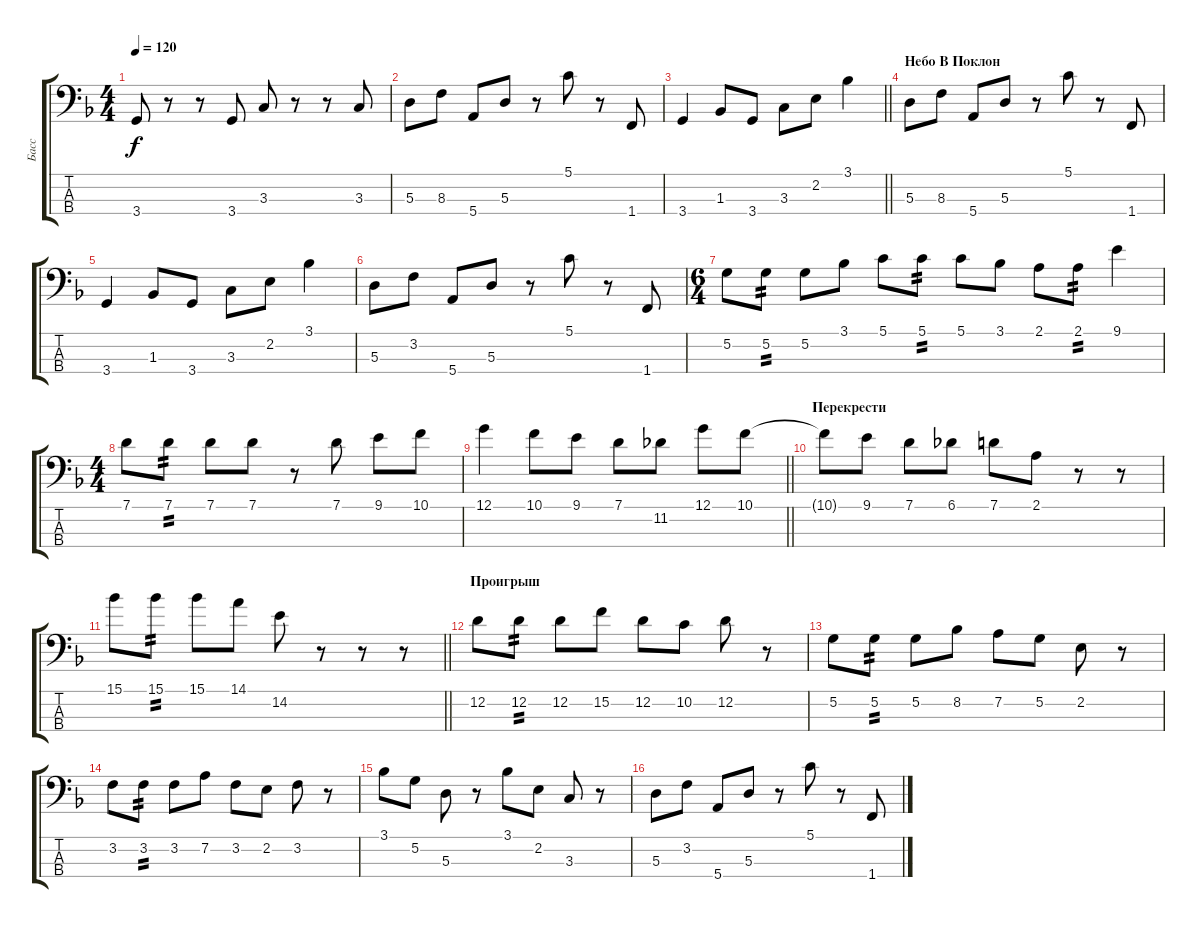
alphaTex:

\track ("Басс" "Басс") {instrument electricbassfinger}
\staff {score tabs}
\tuning (G2 D2 A1 E1) {hide}
\ts (4 4)
\tempo 120
\clef f4
\ks dminor
3.4.8{dy f} r.8 r.8 3.4.8 3.3.8 r.8 r.8 3.3.8 |
5.3.8 8.3.8 5.4.8 5.3.8 r.8 5.1.8 r.8 1.4.8 |
\barLineRight lightlight
3.4.4 1.3.8 3.4.8 3.3.8 2.2.8 3.1.4 |
\section ("" "Небо В Поклон")
5.3.8 8.3.8 5.4.8 5.3.8 r.8 5.1.8 r.8 1.4.8 |
3.4.4 1.3.8 3.4.8 3.3.8 2.2.8 3.1.4 |
5.3.8 3.2.8 5.4.8 5.3.8 r.8 5.1.8 r.8 1.4.8 |
\ts (6 4)
5.2.8 5.2.8{tp 2} 5.2.8 3.1.8 5.1.8 5.1.8{tp 2} 5.1.8 3.1.8 2.1.8 2.1.8{tp 2} 9.1.4 |
\ts (4 4)
7.1.8 7.1.8{tp 2} 7.1.8 7.1.8 r.8 7.1.8 9.1.8 10.1.8 |
\barLineRight lightlight
12.1.4 10.1.8 9.1.8 7.1.8 11.2.8 12.1.8 10.1.8 |
\section ("" "Перекрести")
10.1{t}.8 9.1.8 7.1.8 6.1.8 7.1.8 2.1.8 r.8 r.8 |
\barLineRight lightlight
15.1.8 15.1.8{tp 2} 15.1.8 14.1.8 14.2.8 r.8 r.8 r.8 |
\section ("" "Проигрыш")
12.2.8 12.2.8{tp 2} 12.2.8 15.2.8 12.2.8 10.2.8 12.2.8 r.8 |
5.2.8 5.2.8{tp 2} 5.2.8 8.2.8 7.2.8 5.2.8 2.2.8 r.8 |
3.2.8 3.2.8{tp 2} 3.2.8 7.2.8 3.2.8 2.2.8 3.2.8 r.8 |
3.1.8 5.2.8 5.3.8 r.8 3.1.8 2.2.8 3.3.8 r.8 |
5.3.8 3.2.8 5.4.8 5.3.8 r.8 5.1.8 r.8 1.4.8
